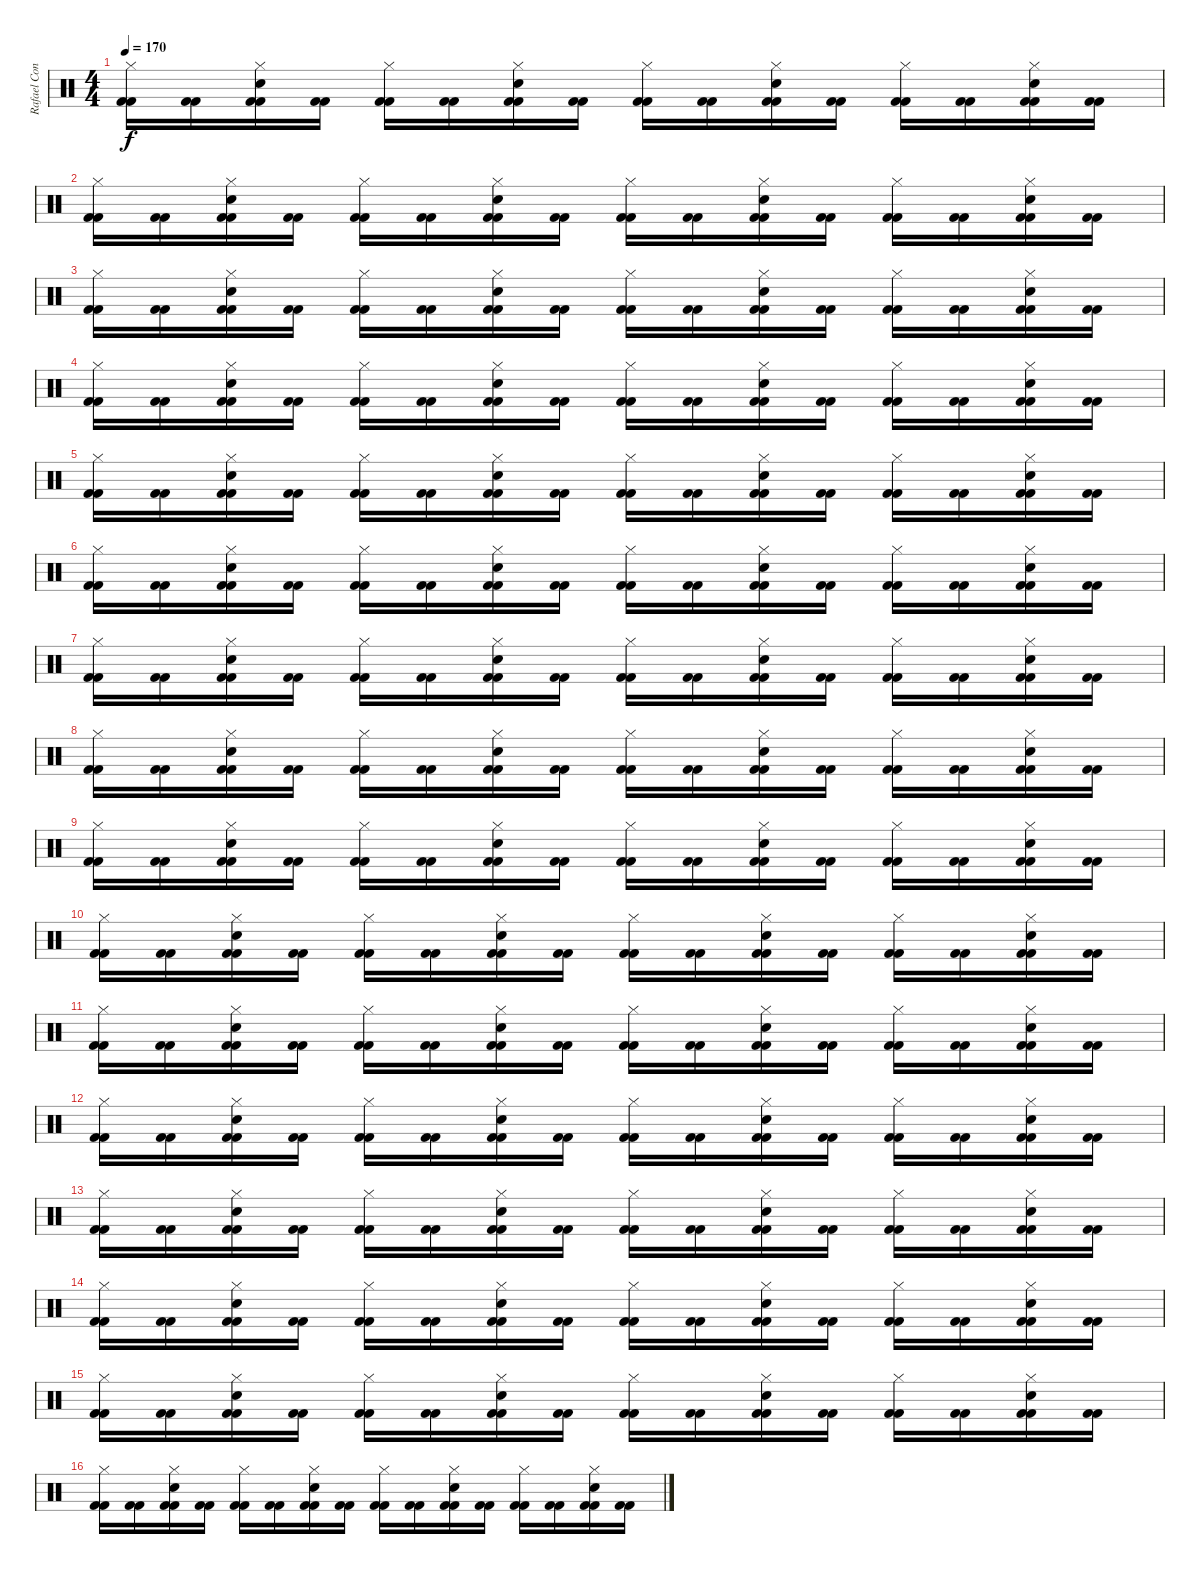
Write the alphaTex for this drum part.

\track ("Rafael Confessori" "Rafael Con") {instrument percussion}
\staff {score}
\articulation defaults
\ts (4 4)
\tempo 170
\clef neutral
\ks c
("Hi-Hat (closed)" "Kick (hit) 2" "Kick (hit) 2").16{dy f} ("Kick (hit) 2" "Kick (hit) 2").16 ("Hi-Hat (closed)" "Kick (hit) 2" "Kick (hit) 2" "Snare (hit) 2").16 ("Kick (hit) 2" "Kick (hit) 2").16 ("Hi-Hat (closed)" "Kick (hit) 2" "Kick (hit) 2").16 ("Kick (hit) 2" "Kick (hit) 2").16 ("Hi-Hat (closed)" "Kick (hit) 2" "Kick (hit) 2" "Snare (hit) 2").16 ("Kick (hit) 2" "Kick (hit) 2").16 ("Hi-Hat (closed)" "Kick (hit) 2" "Kick (hit) 2").16 ("Kick (hit) 2" "Kick (hit) 2").16 ("Hi-Hat (closed)" "Kick (hit) 2" "Kick (hit) 2" "Snare (hit) 2").16 ("Kick (hit) 2" "Kick (hit) 2").16 ("Hi-Hat (closed)" "Kick (hit) 2" "Kick (hit) 2").16 ("Kick (hit) 2" "Kick (hit) 2").16 ("Hi-Hat (closed)" "Kick (hit) 2" "Kick (hit) 2" "Snare (hit) 2").16 ("Kick (hit) 2" "Kick (hit) 2").16 |
("Hi-Hat (closed)" "Kick (hit) 2" "Kick (hit) 2").16 ("Kick (hit) 2" "Kick (hit) 2").16 ("Hi-Hat (closed)" "Kick (hit) 2" "Kick (hit) 2" "Snare (hit) 2").16 ("Kick (hit) 2" "Kick (hit) 2").16 ("Hi-Hat (closed)" "Kick (hit) 2" "Kick (hit) 2").16 ("Kick (hit) 2" "Kick (hit) 2").16 ("Hi-Hat (closed)" "Kick (hit) 2" "Kick (hit) 2" "Snare (hit) 2").16 ("Kick (hit) 2" "Kick (hit) 2").16 ("Hi-Hat (closed)" "Kick (hit) 2" "Kick (hit) 2").16 ("Kick (hit) 2" "Kick (hit) 2").16 ("Hi-Hat (closed)" "Kick (hit) 2" "Kick (hit) 2" "Snare (hit) 2").16 ("Kick (hit) 2" "Kick (hit) 2").16 ("Hi-Hat (closed)" "Kick (hit) 2" "Kick (hit) 2").16 ("Kick (hit) 2" "Kick (hit) 2").16 ("Hi-Hat (closed)" "Kick (hit) 2" "Kick (hit) 2" "Snare (hit) 2").16 ("Kick (hit) 2" "Kick (hit) 2").16 |
("Hi-Hat (closed)" "Kick (hit) 2" "Kick (hit) 2").16 ("Kick (hit) 2" "Kick (hit) 2").16 ("Hi-Hat (closed)" "Kick (hit) 2" "Kick (hit) 2" "Snare (hit) 2").16 ("Kick (hit) 2" "Kick (hit) 2").16 ("Hi-Hat (closed)" "Kick (hit) 2" "Kick (hit) 2").16 ("Kick (hit) 2" "Kick (hit) 2").16 ("Hi-Hat (closed)" "Kick (hit) 2" "Kick (hit) 2" "Snare (hit) 2").16 ("Kick (hit) 2" "Kick (hit) 2").16 ("Hi-Hat (closed)" "Kick (hit) 2" "Kick (hit) 2").16 ("Kick (hit) 2" "Kick (hit) 2").16 ("Hi-Hat (closed)" "Kick (hit) 2" "Kick (hit) 2" "Snare (hit) 2").16 ("Kick (hit) 2" "Kick (hit) 2").16 ("Hi-Hat (closed)" "Kick (hit) 2" "Kick (hit) 2").16 ("Kick (hit) 2" "Kick (hit) 2").16 ("Hi-Hat (closed)" "Kick (hit) 2" "Kick (hit) 2" "Snare (hit) 2").16 ("Kick (hit) 2" "Kick (hit) 2").16 |
("Hi-Hat (closed)" "Kick (hit) 2" "Kick (hit) 2").16 ("Kick (hit) 2" "Kick (hit) 2").16 ("Hi-Hat (closed)" "Kick (hit) 2" "Kick (hit) 2" "Snare (hit) 2").16 ("Kick (hit) 2" "Kick (hit) 2").16 ("Hi-Hat (closed)" "Kick (hit) 2" "Kick (hit) 2").16 ("Kick (hit) 2" "Kick (hit) 2").16 ("Hi-Hat (closed)" "Kick (hit) 2" "Kick (hit) 2" "Snare (hit) 2").16 ("Kick (hit) 2" "Kick (hit) 2").16 ("Hi-Hat (closed)" "Kick (hit) 2" "Kick (hit) 2").16 ("Kick (hit) 2" "Kick (hit) 2").16 ("Hi-Hat (closed)" "Kick (hit) 2" "Kick (hit) 2" "Snare (hit) 2").16 ("Kick (hit) 2" "Kick (hit) 2").16 ("Hi-Hat (closed)" "Kick (hit) 2" "Kick (hit) 2").16 ("Kick (hit) 2" "Kick (hit) 2").16 ("Hi-Hat (closed)" "Kick (hit) 2" "Kick (hit) 2" "Snare (hit) 2").16 ("Kick (hit) 2" "Kick (hit) 2").16 |
("Hi-Hat (closed)" "Kick (hit) 2" "Kick (hit) 2").16 ("Kick (hit) 2" "Kick (hit) 2").16 ("Hi-Hat (closed)" "Kick (hit) 2" "Kick (hit) 2" "Snare (hit) 2").16 ("Kick (hit) 2" "Kick (hit) 2").16 ("Hi-Hat (closed)" "Kick (hit) 2" "Kick (hit) 2").16 ("Kick (hit) 2" "Kick (hit) 2").16 ("Hi-Hat (closed)" "Kick (hit) 2" "Kick (hit) 2" "Snare (hit) 2").16 ("Kick (hit) 2" "Kick (hit) 2").16 ("Hi-Hat (closed)" "Kick (hit) 2" "Kick (hit) 2").16 ("Kick (hit) 2" "Kick (hit) 2").16 ("Hi-Hat (closed)" "Kick (hit) 2" "Kick (hit) 2" "Snare (hit) 2").16 ("Kick (hit) 2" "Kick (hit) 2").16 ("Hi-Hat (closed)" "Kick (hit) 2" "Kick (hit) 2").16 ("Kick (hit) 2" "Kick (hit) 2").16 ("Hi-Hat (closed)" "Kick (hit) 2" "Kick (hit) 2" "Snare (hit) 2").16 ("Kick (hit) 2" "Kick (hit) 2").16 |
("Hi-Hat (closed)" "Kick (hit) 2" "Kick (hit) 2").16 ("Kick (hit) 2" "Kick (hit) 2").16 ("Hi-Hat (closed)" "Kick (hit) 2" "Kick (hit) 2" "Snare (hit) 2").16 ("Kick (hit) 2" "Kick (hit) 2").16 ("Hi-Hat (closed)" "Kick (hit) 2" "Kick (hit) 2").16 ("Kick (hit) 2" "Kick (hit) 2").16 ("Hi-Hat (closed)" "Kick (hit) 2" "Kick (hit) 2" "Snare (hit) 2").16 ("Kick (hit) 2" "Kick (hit) 2").16 ("Hi-Hat (closed)" "Kick (hit) 2" "Kick (hit) 2").16 ("Kick (hit) 2" "Kick (hit) 2").16 ("Hi-Hat (closed)" "Kick (hit) 2" "Kick (hit) 2" "Snare (hit) 2").16 ("Kick (hit) 2" "Kick (hit) 2").16 ("Hi-Hat (closed)" "Kick (hit) 2" "Kick (hit) 2").16 ("Kick (hit) 2" "Kick (hit) 2").16 ("Hi-Hat (closed)" "Kick (hit) 2" "Kick (hit) 2" "Snare (hit) 2").16 ("Kick (hit) 2" "Kick (hit) 2").16 |
("Hi-Hat (closed)" "Kick (hit) 2" "Kick (hit) 2").16 ("Kick (hit) 2" "Kick (hit) 2").16 ("Hi-Hat (closed)" "Kick (hit) 2" "Kick (hit) 2" "Snare (hit) 2").16 ("Kick (hit) 2" "Kick (hit) 2").16 ("Hi-Hat (closed)" "Kick (hit) 2" "Kick (hit) 2").16 ("Kick (hit) 2" "Kick (hit) 2").16 ("Hi-Hat (closed)" "Kick (hit) 2" "Kick (hit) 2" "Snare (hit) 2").16 ("Kick (hit) 2" "Kick (hit) 2").16 ("Hi-Hat (closed)" "Kick (hit) 2" "Kick (hit) 2").16 ("Kick (hit) 2" "Kick (hit) 2").16 ("Hi-Hat (closed)" "Kick (hit) 2" "Kick (hit) 2" "Snare (hit) 2").16 ("Kick (hit) 2" "Kick (hit) 2").16 ("Hi-Hat (closed)" "Kick (hit) 2" "Kick (hit) 2").16 ("Kick (hit) 2" "Kick (hit) 2").16 ("Hi-Hat (closed)" "Kick (hit) 2" "Kick (hit) 2" "Snare (hit) 2").16 ("Kick (hit) 2" "Kick (hit) 2").16 |
("Hi-Hat (closed)" "Kick (hit) 2" "Kick (hit) 2").16 ("Kick (hit) 2" "Kick (hit) 2").16 ("Hi-Hat (closed)" "Kick (hit) 2" "Kick (hit) 2" "Snare (hit) 2").16 ("Kick (hit) 2" "Kick (hit) 2").16 ("Hi-Hat (closed)" "Kick (hit) 2" "Kick (hit) 2").16 ("Kick (hit) 2" "Kick (hit) 2").16 ("Hi-Hat (closed)" "Kick (hit) 2" "Kick (hit) 2" "Snare (hit) 2").16 ("Kick (hit) 2" "Kick (hit) 2").16 ("Hi-Hat (closed)" "Kick (hit) 2" "Kick (hit) 2").16 ("Kick (hit) 2" "Kick (hit) 2").16 ("Hi-Hat (closed)" "Kick (hit) 2" "Kick (hit) 2" "Snare (hit) 2").16 ("Kick (hit) 2" "Kick (hit) 2").16 ("Hi-Hat (closed)" "Kick (hit) 2" "Kick (hit) 2").16 ("Kick (hit) 2" "Kick (hit) 2").16 ("Hi-Hat (closed)" "Kick (hit) 2" "Kick (hit) 2" "Snare (hit) 2").16 ("Kick (hit) 2" "Kick (hit) 2").16 |
("Hi-Hat (closed)" "Kick (hit) 2" "Kick (hit) 2").16 ("Kick (hit) 2" "Kick (hit) 2").16 ("Hi-Hat (closed)" "Kick (hit) 2" "Kick (hit) 2" "Snare (hit) 2").16 ("Kick (hit) 2" "Kick (hit) 2").16 ("Hi-Hat (closed)" "Kick (hit) 2" "Kick (hit) 2").16 ("Kick (hit) 2" "Kick (hit) 2").16 ("Hi-Hat (closed)" "Kick (hit) 2" "Kick (hit) 2" "Snare (hit) 2").16 ("Kick (hit) 2" "Kick (hit) 2").16 ("Hi-Hat (closed)" "Kick (hit) 2" "Kick (hit) 2").16 ("Kick (hit) 2" "Kick (hit) 2").16 ("Hi-Hat (closed)" "Kick (hit) 2" "Kick (hit) 2" "Snare (hit) 2").16 ("Kick (hit) 2" "Kick (hit) 2").16 ("Hi-Hat (closed)" "Kick (hit) 2" "Kick (hit) 2").16 ("Kick (hit) 2" "Kick (hit) 2").16 ("Hi-Hat (closed)" "Kick (hit) 2" "Kick (hit) 2" "Snare (hit) 2").16 ("Kick (hit) 2" "Kick (hit) 2").16 |
("Hi-Hat (closed)" "Kick (hit) 2" "Kick (hit) 2").16 ("Kick (hit) 2" "Kick (hit) 2").16 ("Hi-Hat (closed)" "Kick (hit) 2" "Kick (hit) 2" "Snare (hit) 2").16 ("Kick (hit) 2" "Kick (hit) 2").16 ("Hi-Hat (closed)" "Kick (hit) 2" "Kick (hit) 2").16 ("Kick (hit) 2" "Kick (hit) 2").16 ("Hi-Hat (closed)" "Kick (hit) 2" "Kick (hit) 2" "Snare (hit) 2").16 ("Kick (hit) 2" "Kick (hit) 2").16 ("Hi-Hat (closed)" "Kick (hit) 2" "Kick (hit) 2").16 ("Kick (hit) 2" "Kick (hit) 2").16 ("Hi-Hat (closed)" "Kick (hit) 2" "Kick (hit) 2" "Snare (hit) 2").16 ("Kick (hit) 2" "Kick (hit) 2").16 ("Hi-Hat (closed)" "Kick (hit) 2" "Kick (hit) 2").16 ("Kick (hit) 2" "Kick (hit) 2").16 ("Hi-Hat (closed)" "Kick (hit) 2" "Kick (hit) 2" "Snare (hit) 2").16 ("Kick (hit) 2" "Kick (hit) 2").16 |
("Hi-Hat (closed)" "Kick (hit) 2" "Kick (hit) 2").16 ("Kick (hit) 2" "Kick (hit) 2").16 ("Hi-Hat (closed)" "Kick (hit) 2" "Kick (hit) 2" "Snare (hit) 2").16 ("Kick (hit) 2" "Kick (hit) 2").16 ("Hi-Hat (closed)" "Kick (hit) 2" "Kick (hit) 2").16 ("Kick (hit) 2" "Kick (hit) 2").16 ("Hi-Hat (closed)" "Kick (hit) 2" "Kick (hit) 2" "Snare (hit) 2").16 ("Kick (hit) 2" "Kick (hit) 2").16 ("Hi-Hat (closed)" "Kick (hit) 2" "Kick (hit) 2").16 ("Kick (hit) 2" "Kick (hit) 2").16 ("Hi-Hat (closed)" "Kick (hit) 2" "Kick (hit) 2" "Snare (hit) 2").16 ("Kick (hit) 2" "Kick (hit) 2").16 ("Hi-Hat (closed)" "Kick (hit) 2" "Kick (hit) 2").16 ("Kick (hit) 2" "Kick (hit) 2").16 ("Hi-Hat (closed)" "Kick (hit) 2" "Kick (hit) 2" "Snare (hit) 2").16 ("Kick (hit) 2" "Kick (hit) 2").16 |
("Hi-Hat (closed)" "Kick (hit) 2" "Kick (hit) 2").16 ("Kick (hit) 2" "Kick (hit) 2").16 ("Hi-Hat (closed)" "Kick (hit) 2" "Kick (hit) 2" "Snare (hit) 2").16 ("Kick (hit) 2" "Kick (hit) 2").16 ("Hi-Hat (closed)" "Kick (hit) 2" "Kick (hit) 2").16 ("Kick (hit) 2" "Kick (hit) 2").16 ("Hi-Hat (closed)" "Kick (hit) 2" "Kick (hit) 2" "Snare (hit) 2").16 ("Kick (hit) 2" "Kick (hit) 2").16 ("Hi-Hat (closed)" "Kick (hit) 2" "Kick (hit) 2").16 ("Kick (hit) 2" "Kick (hit) 2").16 ("Hi-Hat (closed)" "Kick (hit) 2" "Kick (hit) 2" "Snare (hit) 2").16 ("Kick (hit) 2" "Kick (hit) 2").16 ("Hi-Hat (closed)" "Kick (hit) 2" "Kick (hit) 2").16 ("Kick (hit) 2" "Kick (hit) 2").16 ("Hi-Hat (closed)" "Kick (hit) 2" "Kick (hit) 2" "Snare (hit) 2").16 ("Kick (hit) 2" "Kick (hit) 2").16 |
("Hi-Hat (closed)" "Kick (hit) 2" "Kick (hit) 2").16 ("Kick (hit) 2" "Kick (hit) 2").16 ("Hi-Hat (closed)" "Kick (hit) 2" "Kick (hit) 2" "Snare (hit) 2").16 ("Kick (hit) 2" "Kick (hit) 2").16 ("Hi-Hat (closed)" "Kick (hit) 2" "Kick (hit) 2").16 ("Kick (hit) 2" "Kick (hit) 2").16 ("Hi-Hat (closed)" "Kick (hit) 2" "Kick (hit) 2" "Snare (hit) 2").16 ("Kick (hit) 2" "Kick (hit) 2").16 ("Hi-Hat (closed)" "Kick (hit) 2" "Kick (hit) 2").16 ("Kick (hit) 2" "Kick (hit) 2").16 ("Hi-Hat (closed)" "Kick (hit) 2" "Kick (hit) 2" "Snare (hit) 2").16 ("Kick (hit) 2" "Kick (hit) 2").16 ("Hi-Hat (closed)" "Kick (hit) 2" "Kick (hit) 2").16 ("Kick (hit) 2" "Kick (hit) 2").16 ("Hi-Hat (closed)" "Kick (hit) 2" "Kick (hit) 2" "Snare (hit) 2").16 ("Kick (hit) 2" "Kick (hit) 2").16 |
("Hi-Hat (closed)" "Kick (hit) 2" "Kick (hit) 2").16 ("Kick (hit) 2" "Kick (hit) 2").16 ("Hi-Hat (closed)" "Kick (hit) 2" "Kick (hit) 2" "Snare (hit) 2").16 ("Kick (hit) 2" "Kick (hit) 2").16 ("Hi-Hat (closed)" "Kick (hit) 2" "Kick (hit) 2").16 ("Kick (hit) 2" "Kick (hit) 2").16 ("Hi-Hat (closed)" "Kick (hit) 2" "Kick (hit) 2" "Snare (hit) 2").16 ("Kick (hit) 2" "Kick (hit) 2").16 ("Hi-Hat (closed)" "Kick (hit) 2" "Kick (hit) 2").16 ("Kick (hit) 2" "Kick (hit) 2").16 ("Hi-Hat (closed)" "Kick (hit) 2" "Kick (hit) 2" "Snare (hit) 2").16 ("Kick (hit) 2" "Kick (hit) 2").16 ("Hi-Hat (closed)" "Kick (hit) 2" "Kick (hit) 2").16 ("Kick (hit) 2" "Kick (hit) 2").16 ("Hi-Hat (closed)" "Kick (hit) 2" "Kick (hit) 2" "Snare (hit) 2").16 ("Kick (hit) 2" "Kick (hit) 2").16 |
("Hi-Hat (closed)" "Kick (hit) 2" "Kick (hit) 2").16 ("Kick (hit) 2" "Kick (hit) 2").16 ("Hi-Hat (closed)" "Kick (hit) 2" "Kick (hit) 2" "Snare (hit) 2").16 ("Kick (hit) 2" "Kick (hit) 2").16 ("Hi-Hat (closed)" "Kick (hit) 2" "Kick (hit) 2").16 ("Kick (hit) 2" "Kick (hit) 2").16 ("Hi-Hat (closed)" "Kick (hit) 2" "Kick (hit) 2" "Snare (hit) 2").16 ("Kick (hit) 2" "Kick (hit) 2").16 ("Hi-Hat (closed)" "Kick (hit) 2" "Kick (hit) 2").16 ("Kick (hit) 2" "Kick (hit) 2").16 ("Hi-Hat (closed)" "Kick (hit) 2" "Kick (hit) 2" "Snare (hit) 2").16 ("Kick (hit) 2" "Kick (hit) 2").16 ("Hi-Hat (closed)" "Kick (hit) 2" "Kick (hit) 2").16 ("Kick (hit) 2" "Kick (hit) 2").16 ("Hi-Hat (closed)" "Kick (hit) 2" "Kick (hit) 2" "Snare (hit) 2").16 ("Kick (hit) 2" "Kick (hit) 2").16 |
("Hi-Hat (closed)" "Kick (hit) 2" "Kick (hit) 2").16 ("Kick (hit) 2" "Kick (hit) 2").16 ("Hi-Hat (closed)" "Kick (hit) 2" "Kick (hit) 2" "Snare (hit) 2").16 ("Kick (hit) 2" "Kick (hit) 2").16 ("Hi-Hat (closed)" "Kick (hit) 2" "Kick (hit) 2").16 ("Kick (hit) 2" "Kick (hit) 2").16 ("Hi-Hat (closed)" "Kick (hit) 2" "Kick (hit) 2" "Snare (hit) 2").16 ("Kick (hit) 2" "Kick (hit) 2").16 ("Hi-Hat (closed)" "Kick (hit) 2" "Kick (hit) 2").16 ("Kick (hit) 2" "Kick (hit) 2").16 ("Hi-Hat (closed)" "Kick (hit) 2" "Kick (hit) 2" "Snare (hit) 2").16 ("Kick (hit) 2" "Kick (hit) 2").16 ("Hi-Hat (closed)" "Kick (hit) 2" "Kick (hit) 2").16 ("Kick (hit) 2" "Kick (hit) 2").16 ("Hi-Hat (closed)" "Kick (hit) 2" "Kick (hit) 2" "Snare (hit) 2").16 ("Kick (hit) 2" "Kick (hit) 2").16
